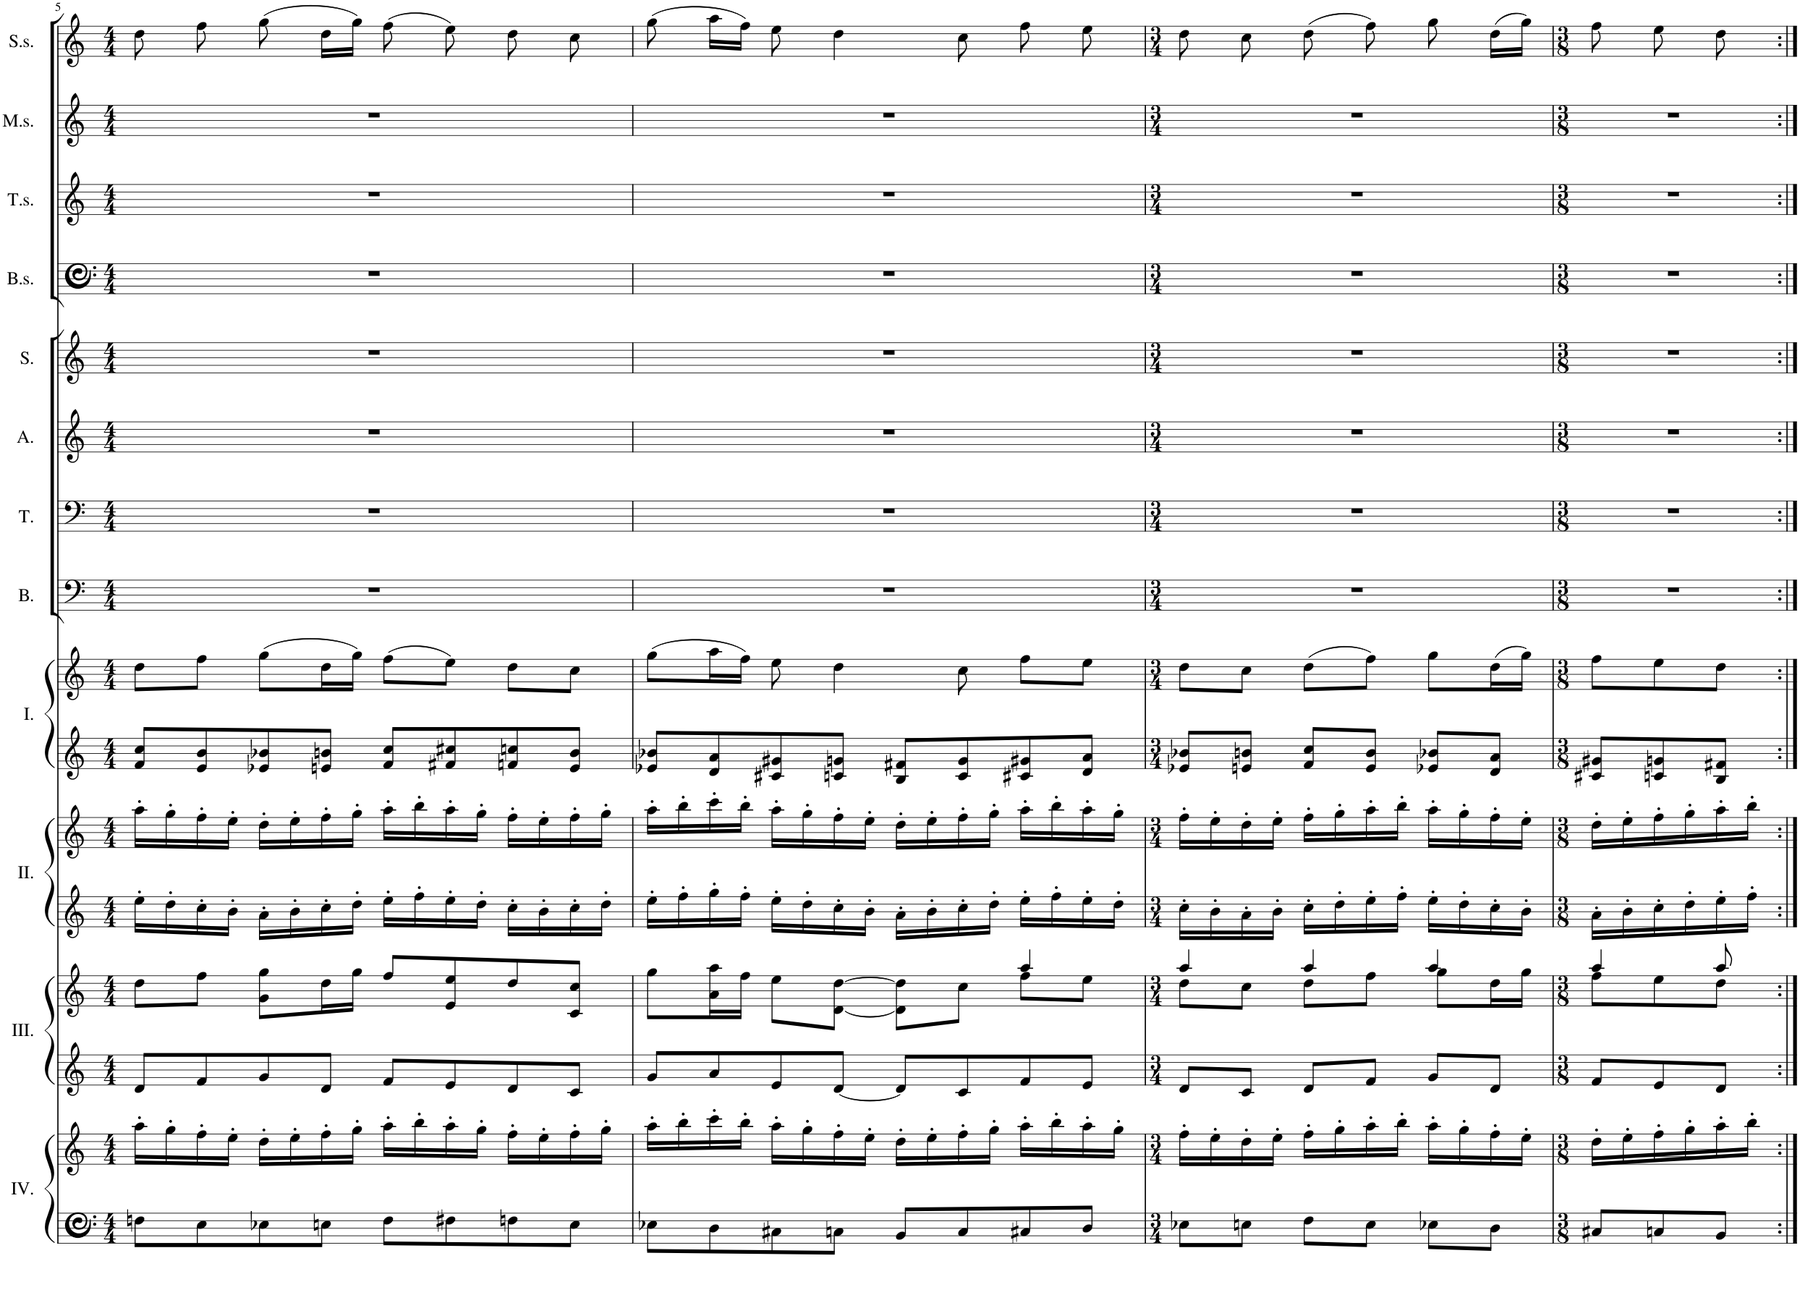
**kern	**kern	**kern	**kern	**kern	**kern	**kern	**kern	**kern	**kern	**kern	**kern	**kern	**kern	**kern	**kern
*part12	*part12	*part11	*part11	*part10	*part10	*part9	*part9	*part8	*part7	*part6	*part5	*part4	*part3	*part2	*part1
*staff16	*staff15	*staff14	*staff13	*staff12	*staff11	*staff10	*staff9	*staff8	*staff7	*staff6	*staff5	*staff4	*staff3	*staff2	*staff1
*I"Piano IV.	*	*I"Piano III.	*	*I"Piano II	*	*I"Piano I	*	*I"Basses	*I"Tenors	*I"Altos	*I"Sopranos	*I"Bass solo	*I"Tenor solo	*I"Mezzo-soprano solo	*I"Soprano solo
*I'IV.	*	*I'III.	*	*I'II.	*	*I'I.	*	*I'B.	*I'T.	*I'A.	*I'S.	*I'B.s.	*I'T.s.	*I'M.s.	*I'S.s.
!!LO:PB:g=z
*clefF4	*clefG2	*clefG2	*clefG2	*clefG2	*clefG2	*clefG2	*clefG2	*clefF4	*clefF4	*clefG2	*clefG2	*clefF4	*clefG2	*clefG2	*clefG2
*	*	*	*	*	*	*	*	*	*	*	*	*	*Trd7c12	*Trd1c2	*
*k[]	*k[]	*k[]	*k[]	*k[]	*k[]	*k[]	*k[]	*k[]	*k[]	*k[]	*k[]	*k[]	*k[]	*k[]	*k[]
*M4/4	*M4/4	*M4/4	*M4/4	*M4/4	*M4/4	*M4/4	*M4/4	*M4/4	*M4/4	*M4/4	*M4/4	*M4/4	*M4/4	*M4/4	*M4/4
=5	=5	=5	=5	=5	=5	=5	=5	=5	=5	=5	=5	=5	=5	=5	=5
8Fn\L	16aa'\LL	8d/L	8dd\L	16ee'\LL	16aa'\LL	8f/ 8cc/L	8dd\L	1r	1r	1r	1r	1r	1r	1r	8dd\
.	16gg'\	.	.	16dd'\	16gg'\	.	.	.	.	.	.	.	.	.	.
8E\	16ff'\	8f/	8ff\J	16cc'\	16ff'\	8e/ 8b/	8ff\J	.	.	.	.	.	.	.	8ff\
.	16ee'\JJ	.	.	16b'\JJ	16ee'\JJ	.	.	.	.	.	.	.	.	.	.
8E-X\	16dd'\LL	8g/	8g\ 8gg\L	16a'\LL	16dd'\LL	8e-X/ 8b-X/	(8gg\L	.	.	.	.	.	.	.	(8gg\
.	16ee'\	.	.	16b'\	16ee'\	.	.	.	.	.	.	.	.	.	.
8En\J	16ff'\	8d/J	16dd\L	16cc'\	16ff'\	8en/ 8bn/J	16dd\L	.	.	.	.	.	.	.	16dd\LL
.	16gg'\JJ	.	16gg\JJ	16dd'\JJ	16gg'\JJ	.	16gg\JJ)	.	.	.	.	.	.	.	16gg\JJ)
8F\L	16aa'\LL	8f/L	8ff/L	16ee'\LL	16aa'\LL	8f/ 8cc/L	(8ff\L	.	.	.	.	.	.	.	(8ff\
.	16bb'\	.	.	16ff'\	16bb'\	.	.	.	.	.	.	.	.	.	.
8F#X\	16aa'\	8e/	8e/ 8ee/	16ee'\	16aa'\	8f#X/ 8cc#X/	8ee\J)	.	.	.	.	.	.	.	8ee\)
.	16gg'\JJ	.	.	16dd'\JJ	16gg'\JJ	.	.	.	.	.	.	.	.	.	.
8Fn\	16ff'\LL	8d/	8dd/	16cc'\LL	16ff'\LL	8fn/ 8ccn/	8dd\L	.	.	.	.	.	.	.	8dd\
.	16ee'\	.	.	16b'\	16ee'\	.	.	.	.	.	.	.	.	.	.
8E\J	16ff'\	8c/J	8c/ 8cc/J	16cc'\	16ff'\	8e/ 8b/J	8cc\J	.	.	.	.	.	.	.	8cc\
.	16gg'\JJ	.	.	16dd'\JJ	16gg'\JJ	.	.	.	.	.	.	.	.	.	.
=6	=6	=6	=6	=6	=6	=6	=6	=6	=6	=6	=6	=6	=6	=6	=6
*	*	*	*^	*	*	*	*	*	*	*	*	*	*	*	*
8E-X\L	16aa'\LL	8g/L	8gg\L	2.ryy	16ee'\LL	16aa'\LL	8e-X/ 8b-X/L	(8gg\L	1r	1r	1r	1r	1r	1r	1r	(8gg\
.	16bb'\	.	.	.	16ff'\	16bb'\	.	.	.	.	.	.	.	.	.	.
8D\	16ccc'\	8a/	16a\ 16aa\L	.	16gg'\	16ccc'\	8d/ 8a/	16aa\L	.	.	.	.	.	.	.	16aa\LL
.	16bb'\JJ	.	16ff\JJ	.	16ff'\JJ	16bb'\JJ	.	16ff\JJ)	.	.	.	.	.	.	.	16ff\JJ)
8C#X\	16aa'\LL	8e/	8ee\L	.	16ee'\LL	16aa'\LL	8c#X/ 8g#X/	8ee\	.	.	.	.	.	.	.	8ee\
.	16gg'\	.	.	.	16dd'\	16gg'\	.	.	.	.	.	.	.	.	.	.
8Cn\J	16ff'\	[8d/J	[8d\ [>8dd\J	.	16cc'\	16ff'\	8cn/ 8gn/J	4dd\	.	.	.	.	.	.	.	4dd\
.	16ee'\JJ	.	.	.	16b'\JJ	16ee'\JJ	.	.	.	.	.	.	.	.	.	.
8BB/L	16dd'\LL	8d/L]	8d\] 8dd\]L	.	16a'\LL	16dd'\LL	8B/ 8f#X/L	.	.	.	.	.	.	.	.	.
.	16ee'\	.	.	.	16b'\	16ee'\	.	.	.	.	.	.	.	.	.	.
8C/	16ff'\	8c/	8cc\J	.	16cc'\	16ff'\	8c/ 8g/	8cc\	.	.	.	.	.	.	.	8cc\
.	16gg'\JJ	.	.	.	16dd'\JJ	16gg'\JJ	.	.	.	.	.	.	.	.	.	.
8C#X/	16aa'\LL	8f/	4aa/	8ff\L	16ee'\LL	16aa'\LL	8c#X/ 8g#X/	8ff\L	.	.	.	.	.	.	.	8ff\
.	16bb'\	.	.	.	16ff'\	16bb'\	.	.	.	.	.	.	.	.	.	.
8D/J	16aa'\	8e/J	.	8ee\J	16ee'\	16aa'\	8d/ 8a/J	8ee\J	.	.	.	.	.	.	.	8ee\
.	16gg'\JJ	.	.	.	16dd'\JJ	16gg'\JJ	.	.	.	.	.	.	.	.	.	.
=7	=7	=7	=7	=7	=7	=7	=7	=7	=7	=7	=7	=7	=7	=7	=7	=7
*M3/4	*M3/4	*M3/4	*M3/4	*	*M3/4	*M3/4	*M3/4	*M3/4	*M3/4	*M3/4	*M3/4	*M3/4	*M3/4	*M3/4	*M3/4	*M3/4
8E-X\L	16ff'\LL	8d/L	4aa/	8dd\L	16cc'\LL	16ff'\LL	8e-X/ 8b-X/L	8dd\L	2.r	2.r	2.r	2.r	2.r	2.r	2.r	8dd\
.	16ee'\	.	.	.	16b'\	16ee'\	.	.	.	.	.	.	.	.	.	.
8En\J	16dd'\	8c/J	.	8cc\J	16a'\	16dd'\	8en/ 8bn/J	8cc\J	.	.	.	.	.	.	.	8cc\
.	16ee'\JJ	.	.	.	16b'\JJ	16ee'\JJ	.	.	.	.	.	.	.	.	.	.
8F\L	16ff'\LL	8d/L	4aa/	8dd\L	16cc'\LL	16ff'\LL	8f/ 8cc/L	(8dd\L	.	.	.	.	.	.	.	(8dd\
.	16gg'\	.	.	.	16dd'\	16gg'\	.	.	.	.	.	.	.	.	.	.
8E\J	16aa'\	8f/J	.	8ff\J	16ee'\	16aa'\	8e/ 8b/J	8ff\J)	.	.	.	.	.	.	.	8ff\)
.	16bb'\JJ	.	.	.	16ff'\JJ	16bb'\JJ	.	.	.	.	.	.	.	.	.	.
8E-X\L	16aa'\LL	8g/L	4aa/	8gg\L	16ee'\LL	16aa'\LL	8e-X/ 8b-X/L	8gg\L	.	.	.	.	.	.	.	8gg\
.	16gg'\	.	.	.	16dd'\	16gg'\	.	.	.	.	.	.	.	.	.	.
8D\J	16ff'\	8d/J	.	16dd\L	16cc'\	16ff'\	8d/ 8a/J	(16dd\L	.	.	.	.	.	.	.	(16dd\LL
.	16ee'\JJ	.	.	16gg\JJ	16b'\JJ	16ee'\JJ	.	16gg\JJ)	.	.	.	.	.	.	.	16gg\JJ)
=8	=8	=8	=8	=8	=8	=8	=8	=8	=8	=8	=8	=8	=8	=8	=8	=8
*M3/8	*M3/8	*M3/8	*M3/8	*	*M3/8	*M3/8	*M3/8	*M3/8	*M3/8	*M3/8	*M3/8	*M3/8	*M3/8	*M3/8	*M3/8	*M3/8
8C#X/L	16dd'\LL	8f/L	4aa/	8ff\L	16a'\LL	16dd'\LL	8c#X/ 8g#X/L	8ff\L	4.r	4.r	4.r	4.r	4.r	4.r	4.r	8ff\
.	16ee'\	.	.	.	16b'\	16ee'\	.	.	.	.	.	.	.	.	.	.
8Cn/	16ff'\	8e/	.	8ee\	16cc'\	16ff'\	8cn/ 8gn/	8ee\	.	.	.	.	.	.	.	8ee\
.	16gg'\	.	.	.	16dd'\	16gg'\	.	.	.	.	.	.	.	.	.	.
8BB/J	16aa'\	8d/J	8aa/	8dd\J	16ee'\	16aa'\	8B/ 8f#X/J	8dd\J	.	.	.	.	.	.	.	8dd\
.	16bb'\JJ	.	.	.	16ff'\JJ	16bb'\JJ	.	.	.	.	.	.	.	.	.	.
*	*	*	*v	*v	*	*	*	*	*	*	*	*	*	*	*	*
=:|!	=:|!	=:|!	=:|!	=:|!	=:|!	=:|!	=:|!	=:|!	=:|!	=:|!	=:|!	=:|!	=:|!	=:|!	=:|!
*-	*-	*-	*-	*-	*-	*-	*-	*-	*-	*-	*-	*-	*-	*-	*-
